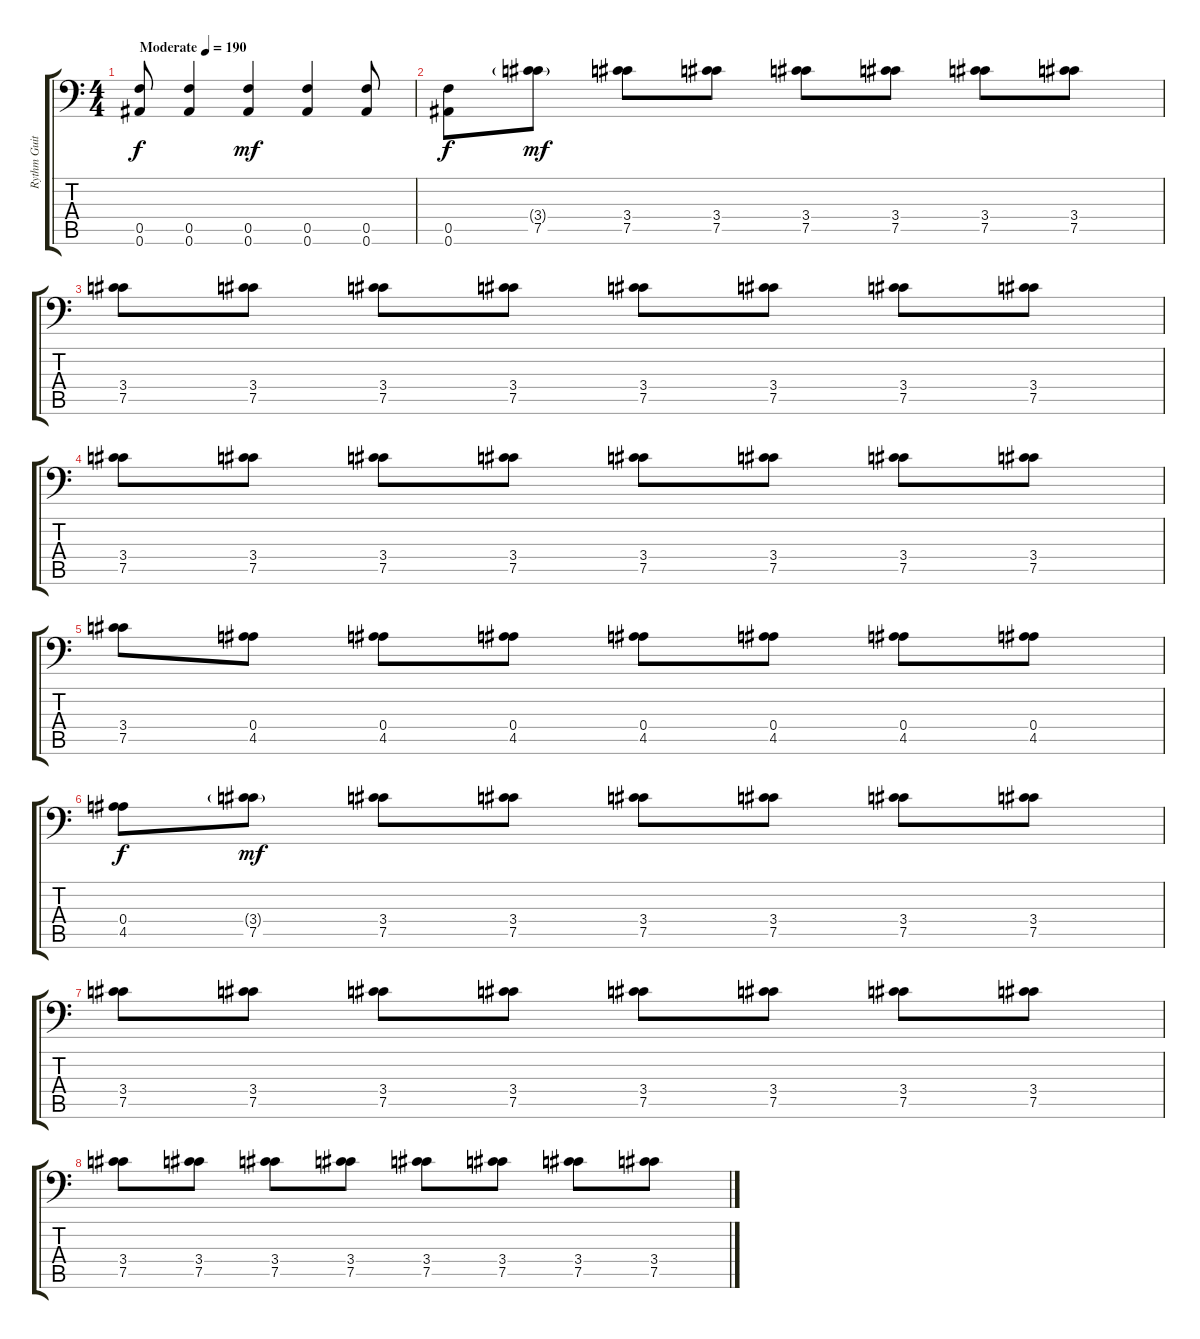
\track ("Rythm Guitar #1" "Rythm Guit") {instrument distortionguitar}
\staff {score tabs}
\tuning (C4 G3 Eb3 Bb2 F2 Bb1) {hide}
\ts (4 4)
\tempo (190 "Moderate")
\clef f4
\ks c
(0.5 0.6).8{dy f instrument distortionguitar} (0.5 0.6).4 (0.5 0.6).4{dy mf} (0.5 0.6).4 (0.5 0.6).8 |
(0.5 0.6).8{dy f} (3.4{g} 7.5).8{dy mf} (3.4 7.5).8 (3.4 7.5).8 (3.4 7.5).8 (3.4 7.5).8 (3.4 7.5).8 (3.4 7.5).8 |
(3.4 7.5).8 (3.4 7.5).8 (3.4 7.5).8 (3.4 7.5).8 (3.4 7.5).8 (3.4 7.5).8 (3.4 7.5).8 (3.4 7.5).8 |
(3.4 7.5).8 (3.4 7.5).8 (3.4 7.5).8 (3.4 7.5).8 (3.4 7.5).8 (3.4 7.5).8 (3.4 7.5).8 (3.4 7.5).8 |
(3.4 7.5).8 (0.4 4.5).8 (0.4 4.5).8 (0.4 4.5).8 (0.4 4.5).8 (0.4 4.5).8 (0.4 4.5).8 (0.4 4.5).8 |
(0.4 4.5).8{dy f} (3.4{g} 7.5).8{dy mf} (3.4 7.5).8 (3.4 7.5).8 (3.4 7.5).8 (3.4 7.5).8 (3.4 7.5).8 (3.4 7.5).8 |
(3.4 7.5).8 (3.4 7.5).8 (3.4 7.5).8 (3.4 7.5).8 (3.4 7.5).8 (3.4 7.5).8 (3.4 7.5).8 (3.4 7.5).8 |
(3.4 7.5).8 (3.4 7.5).8 (3.4 7.5).8 (3.4 7.5).8 (3.4 7.5).8 (3.4 7.5).8 (3.4 7.5).8 (3.4 7.5).8
